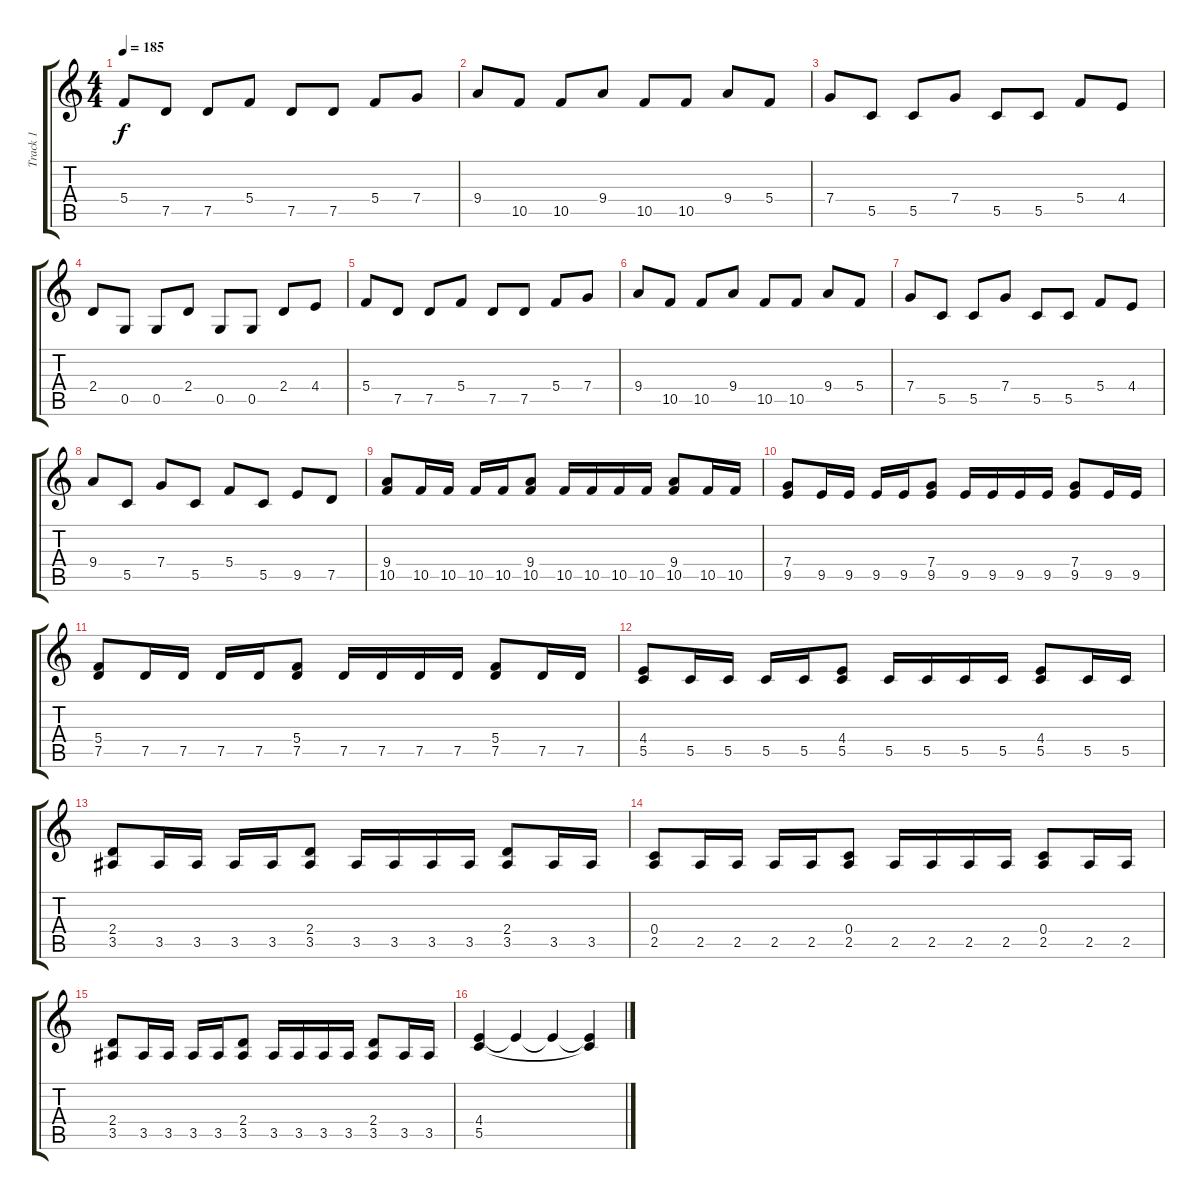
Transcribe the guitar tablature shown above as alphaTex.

\track ("Track 1" "Track 1") {instrument overdrivenguitar}
\staff {score tabs}
\tuning (D4 A3 F3 C3 G2 C2) {hide}
\ts (4 4)
\tempo 185
\clef g2
\ks c
5.4.8{dy f} 7.5.8 7.5.8 5.4.8 7.5.8 7.5.8 5.4.8 7.4.8 |
9.4.8 10.5.8 10.5.8 9.4.8 10.5.8 10.5.8 9.4.8 5.4.8 |
7.4.8 5.5.8 5.5.8 7.4.8 5.5.8 5.5.8 5.4.8 4.4.8 |
2.4.8 0.5.8 0.5.8 2.4.8 0.5.8 0.5.8 2.4.8 4.4.8 |
5.4.8 7.5.8 7.5.8 5.4.8 7.5.8 7.5.8 5.4.8 7.4.8 |
9.4.8 10.5.8 10.5.8 9.4.8 10.5.8 10.5.8 9.4.8 5.4.8 |
7.4.8 5.5.8 5.5.8 7.4.8 5.5.8 5.5.8 5.4.8 4.4.8 |
9.4.8 5.5.8 7.4.8 5.5.8 5.4.8 5.5.8 9.5.8 7.5.8 |
(9.4 10.5).8 10.5.16 10.5.16 10.5.16 10.5.16 (9.4 10.5).8 10.5.16 10.5.16 10.5.16 10.5.16 (9.4 10.5).8 10.5.16 10.5.16 |
(7.4 9.5).8 9.5.16 9.5.16 9.5.16 9.5.16 (7.4 9.5).8 9.5.16 9.5.16 9.5.16 9.5.16 (7.4 9.5).8 9.5.16 9.5.16 |
(5.4 7.5).8 7.5.16 7.5.16 7.5.16 7.5.16 (5.4 7.5).8 7.5.16 7.5.16 7.5.16 7.5.16 (5.4 7.5).8 7.5.16 7.5.16 |
(4.4 5.5).8 5.5.16 5.5.16 5.5.16 5.5.16 (4.4 5.5).8 5.5.16 5.5.16 5.5.16 5.5.16 (4.4 5.5).8 5.5.16 5.5.16 |
(2.4 3.5).8 3.5.16 3.5.16 3.5.16 3.5.16 (2.4 3.5).8 3.5.16 3.5.16 3.5.16 3.5.16 (2.4 3.5).8 3.5.16 3.5.16 |
(0.4 2.5).8 2.5.16 2.5.16 2.5.16 2.5.16 (0.4 2.5).8 2.5.16 2.5.16 2.5.16 2.5.16 (0.4 2.5).8 2.5.16 2.5.16 |
(2.4 3.5).8 3.5.16 3.5.16 3.5.16 3.5.16 (2.4 3.5).8 3.5.16 3.5.16 3.5.16 3.5.16 (2.4 3.5).8 3.5.16 3.5.16 |
(4.4 5.5).4 4.4{t}.4 4.4{t}.4 (4.4{t} 5.5{t}).4
